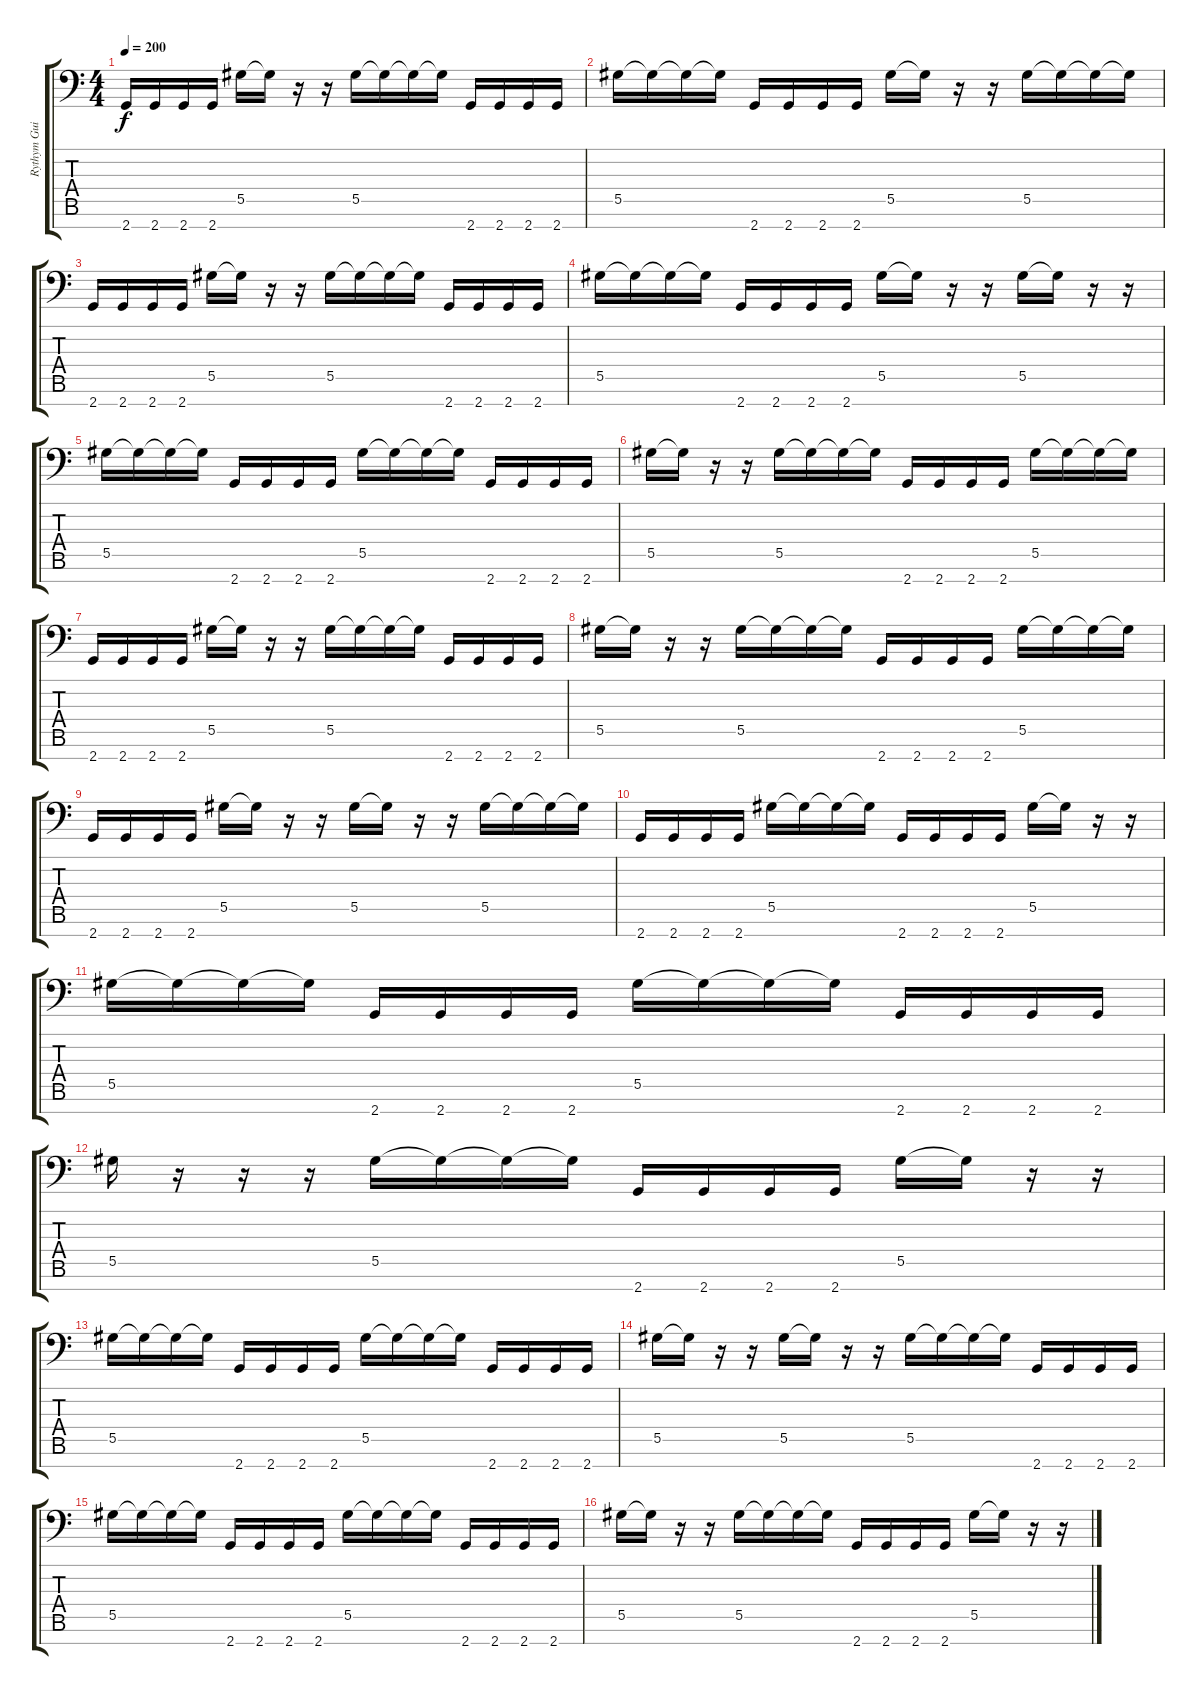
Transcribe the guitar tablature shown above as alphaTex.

\track ("Rythym Guitar 1 (Tuned To F)" "Rythym Gui") {instrument distortionguitar}
\staff {score tabs}
\tuning (Bb3 Gb3 Db3 Ab2 Eb2 Bb1 F1) {hide}
\ts (4 4)
\tempo 200
\clef f4
\ks c
2.7.16{dy f} 2.7.16 2.7.16 2.7.16 5.5.16 5.5{t}.16 r.16 r.16 5.5.16 5.5{t}.16 5.5{t}.16 5.5{t}.16 2.7.16 2.7.16 2.7.16 2.7.16 |
5.5.16 5.5{t}.16 5.5{t}.16 5.5{t}.16 2.7.16 2.7.16 2.7.16 2.7.16 5.5.16 5.5{t}.16 r.16 r.16 5.5.16 5.5{t}.16 5.5{t}.16 5.5{t}.16 |
2.7.16 2.7.16 2.7.16 2.7.16 5.5.16 5.5{t}.16 r.16 r.16 5.5.16 5.5{t}.16 5.5{t}.16 5.5{t}.16 2.7.16 2.7.16 2.7.16 2.7.16 |
5.5.16 5.5{t}.16 5.5{t}.16 5.5{t}.16 2.7.16 2.7.16 2.7.16 2.7.16 5.5.16 5.5{t}.16 r.16 r.16 5.5.16 5.5{t}.16 r.16 r.16 |
5.5.16 5.5{t}.16 5.5{t}.16 5.5{t}.16 2.7.16 2.7.16 2.7.16 2.7.16 5.5.16 5.5{t}.16 5.5{t}.16 5.5{t}.16 2.7.16 2.7.16 2.7.16 2.7.16 |
5.5.16 5.5{t}.16 r.16 r.16 5.5.16 5.5{t}.16 5.5{t}.16 5.5{t}.16 2.7.16 2.7.16 2.7.16 2.7.16 5.5.16 5.5{t}.16 5.5{t}.16 5.5{t}.16 |
2.7.16 2.7.16 2.7.16 2.7.16 5.5.16 5.5{t}.16 r.16 r.16 5.5.16 5.5{t}.16 5.5{t}.16 5.5{t}.16 2.7.16 2.7.16 2.7.16 2.7.16 |
5.5.16 5.5{t}.16 r.16 r.16 5.5.16 5.5{t}.16 5.5{t}.16 5.5{t}.16 2.7.16 2.7.16 2.7.16 2.7.16 5.5.16 5.5{t}.16 5.5{t}.16 5.5{t}.16 |
2.7.16 2.7.16 2.7.16 2.7.16 5.5.16 5.5{t}.16 r.16 r.16 5.5.16 5.5{t}.16 r.16 r.16 5.5.16 5.5{t}.16 5.5{t}.16 5.5{t}.16 |
2.7.16 2.7.16 2.7.16 2.7.16 5.5.16 5.5{t}.16 5.5{t}.16 5.5{t}.16 2.7.16 2.7.16 2.7.16 2.7.16 5.5.16 5.5{t}.16 r.16 r.16 |
5.5.16 5.5{t}.16 5.5{t}.16 5.5{t}.16 2.7.16 2.7.16 2.7.16 2.7.16 5.5.16 5.5{t}.16 5.5{t}.16 5.5{t}.16 2.7.16 2.7.16 2.7.16 2.7.16 |
5.5.16 r.16 r.16 r.16 5.5.16 5.5{t}.16 5.5{t}.16 5.5{t}.16 2.7.16 2.7.16 2.7.16 2.7.16 5.5.16 5.5{t}.16 r.16 r.16 |
5.5.16 5.5{t}.16 5.5{t}.16 5.5{t}.16 2.7.16 2.7.16 2.7.16 2.7.16 5.5.16 5.5{t}.16 5.5{t}.16 5.5{t}.16 2.7.16 2.7.16 2.7.16 2.7.16 |
5.5.16 5.5{t}.16 r.16 r.16 5.5.16 5.5{t}.16 r.16 r.16 5.5.16 5.5{t}.16 5.5{t}.16 5.5{t}.16 2.7.16 2.7.16 2.7.16 2.7.16 |
5.5.16 5.5{t}.16 5.5{t}.16 5.5{t}.16 2.7.16 2.7.16 2.7.16 2.7.16 5.5.16 5.5{t}.16 5.5{t}.16 5.5{t}.16 2.7.16 2.7.16 2.7.16 2.7.16 |
5.5.16 5.5{t}.16 r.16 r.16 5.5.16 5.5{t}.16 5.5{t}.16 5.5{t}.16 2.7.16 2.7.16 2.7.16 2.7.16 5.5.16 5.5{t}.16 r.16 r.16
